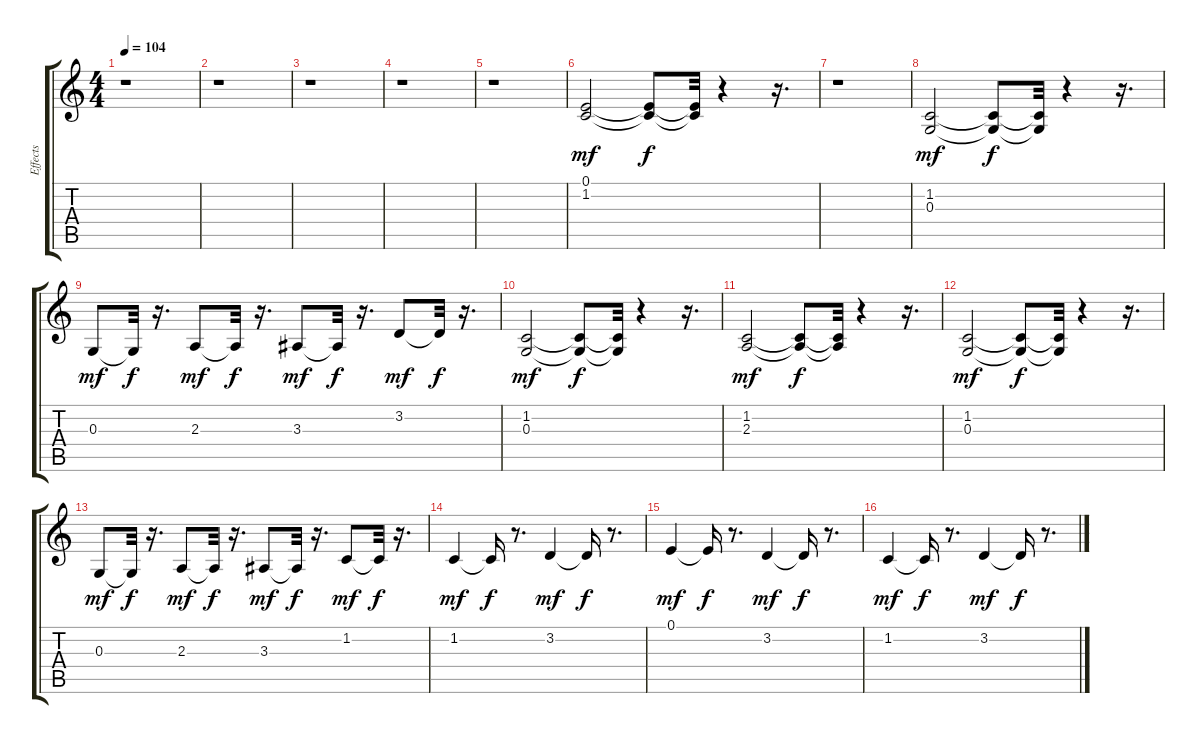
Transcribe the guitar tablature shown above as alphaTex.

\track ("Effects" "Effects") {instrument lead2sawtooth}
\staff {score tabs}
\tuning (E4 B3 G3 D3 A2 E2) {hide}
\ts (4 4)
\tempo 104
\clef g2
\ks c
r.1{dy mf} |
r.1 |
r.1 |
r.1 |
r.1 |
(0.1 1.2).2 (0.1{t} 1.2{t}).8{dy f} (0.1{t} 1.2{t}).32 r.4 r.16{d} |
r.1 |
(1.2 0.3).2{dy mf} (1.2{t} 0.3{t}).8{dy f} (1.2{t} 0.3{t}).32 r.4 r.16{d} |
0.3.8{dy mf} 0.3{t}.32{dy f} r.16{d} 2.3.8{dy mf} 2.3{t}.32{dy f} r.16{d} 3.3.8{dy mf} 3.3{t}.32{dy f} r.16{d} 3.2.8{dy mf} 3.2{t}.32{dy f} r.16{d} |
(1.2 0.3).2{dy mf} (1.2{t} 0.3{t}).8{dy f} (1.2{t} 0.3{t}).32 r.4 r.16{d} |
(1.2 2.3).2{dy mf} (1.2{t} 2.3{t}).8{dy f} (1.2{t} 2.3{t}).32 r.4 r.16{d} |
(1.2 0.3).2{dy mf} (1.2{t} 0.3{t}).8{dy f} (1.2{t} 0.3{t}).32 r.4 r.16{d} |
0.3.8{dy mf} 0.3{t}.32{dy f} r.16{d} 2.3.8{dy mf} 2.3{t}.32{dy f} r.16{d} 3.3.8{dy mf} 3.3{t}.32{dy f} r.16{d} 1.2.8{dy mf} 1.2{t}.32{dy f} r.16{d} |
1.2.4{dy mf} 1.2{t}.16{dy f} r.8{d} 3.2.4{dy mf} 3.2{t}.16{dy f} r.8{d} |
0.1.4{dy mf} 0.1{t}.16{dy f} r.8{d} 3.2.4{dy mf} 3.2{t}.16{dy f} r.8{d} |
1.2.4{dy mf} 1.2{t}.16{dy f} r.8{d} 3.2.4{dy mf} 3.2{t}.16{dy f} r.8{d}
